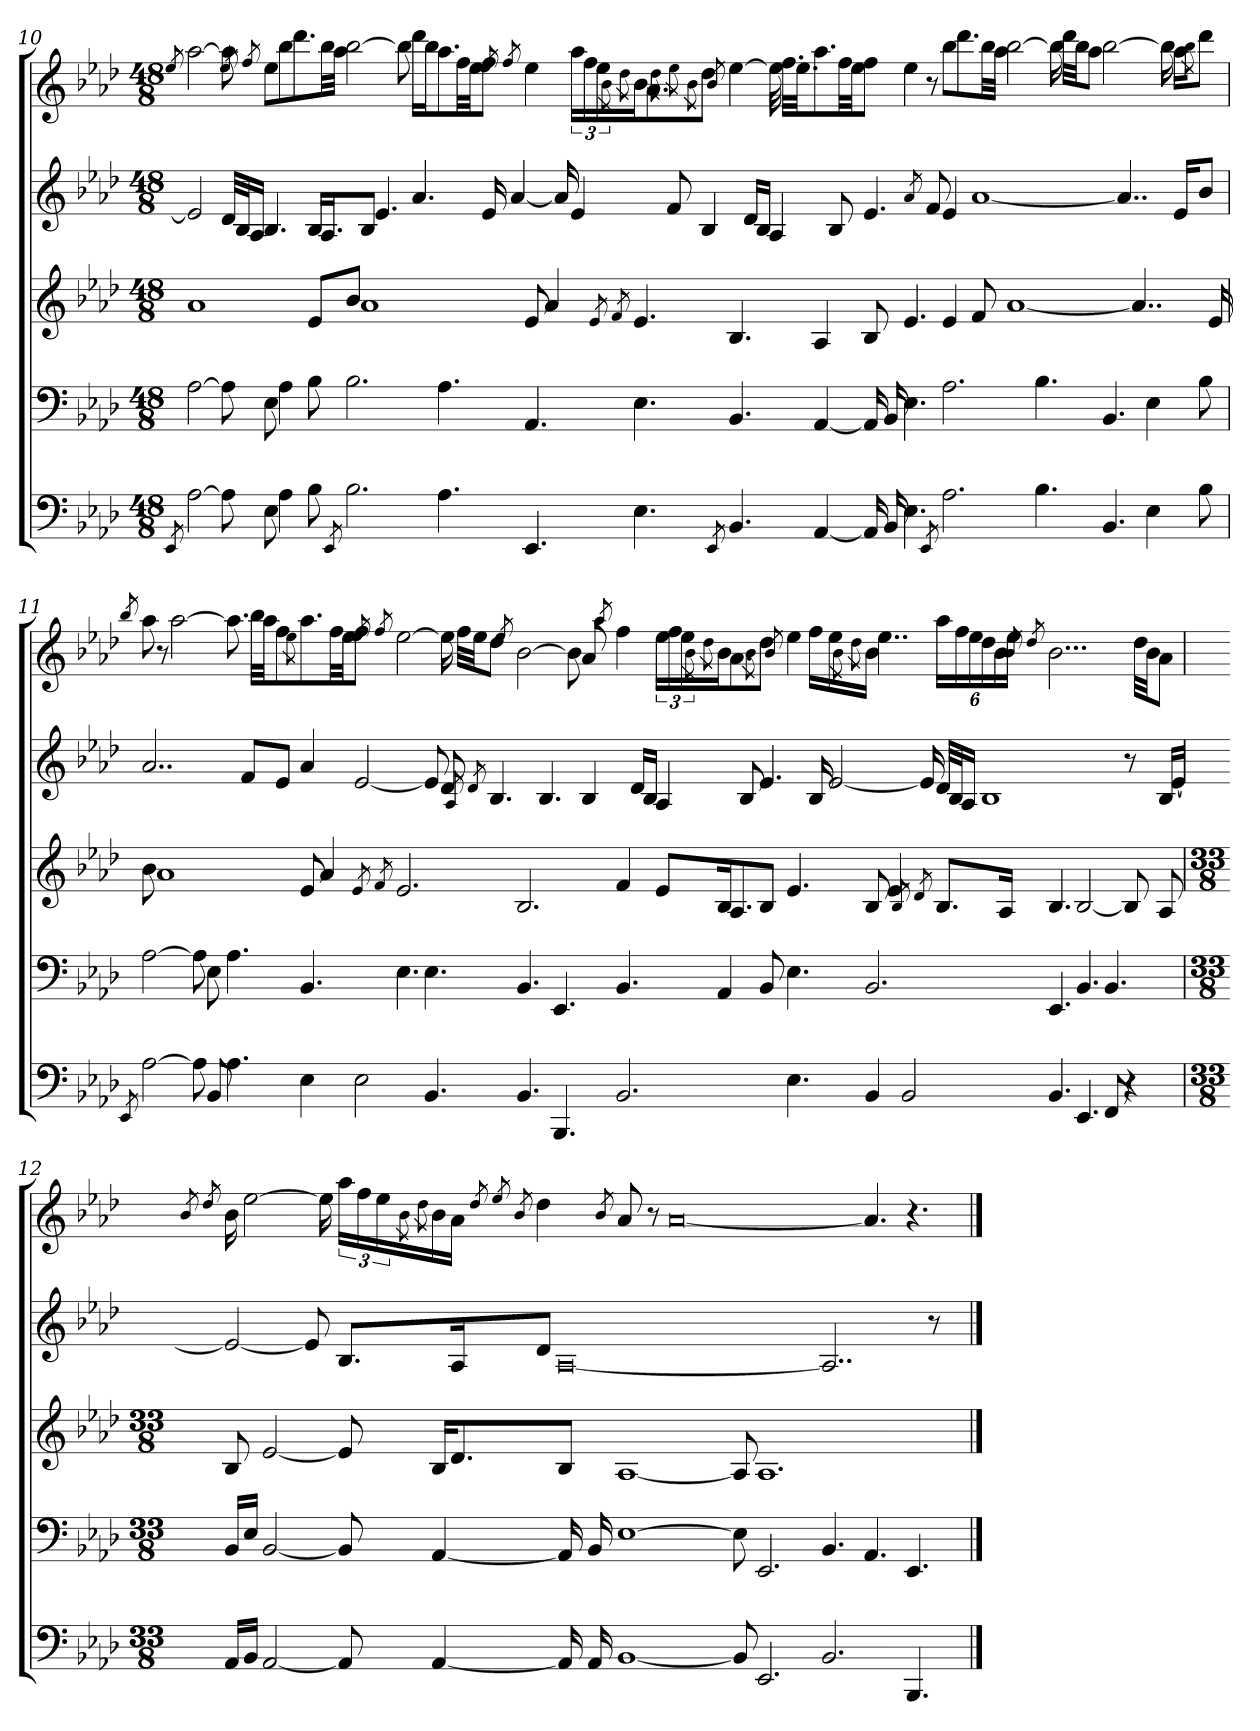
**kern	**kern	**kern	**kern	**kern
*part5	*part4	*part3	*part2	*part1
*staff5	*staff4	*staff3	*staff2	*staff1
*clefF4	*clefF4	*clefG2	*clefG2	*clefG2
*k[b-e-a-d-]	*k[b-e-a-d-]	*k[b-e-a-d-]	*k[b-e-a-d-]	*k[b-e-a-d-]
*M48/8	*M48/8	*M48/8	*M48/8	*M48/8
=10	=10	=10	=10	=10
8qEE-	.	.	.	8qee-
[2A-	[2A-	1a-	2e-]	[2aa-
8A-]	8A-]	.	32d-/LLL	8aa-]
.	.	.	32B-/J	.
.	.	.	16A-/JJ	.
.	.	.	.	8qee-
.	.	.	.	8qff
8E-	8E-	.	4.B-	8ee-\L
4A-	4A-	.	.	8bb-\
.	.	.	.	8.ddd-\
8B-	8B-	8e-/L	16B-/KL	.
.	.	.	8.A-/	32bb-\LL
.	.	.	.	32aa-\JJJ
8qEE-	.	.	.	.
2.B-	2.B-	8b-/J	.	[2bb-
.	.	1a-	8B-/J	.
.	.	.	4.e-	.
.	.	.	.	8bb-]
.	.	.	4.a-	16ddd-\LL
.	.	.	.	16bb-\J
4.A-	4.A-	.	.	8.aa-\
.	.	.	.	32ff\LL
.	.	.	.	32ee-\JJ
.	.	.	16e-	8ff\J
.	.	.	[4a-	.
.	.	.	.	8qee-
.	.	.	.	8qff
4.EE-	4.AA-	8e-	.	4ee-
.	.	4a-	.	.
.	.	.	16a-]	.
.	.	.	4e-	24aa-\LL
.	.	.	.	24ff\
.	.	.	.	24ee-\
.	.	8qe-	.	8qb-\
.	.	8qf	.	8qdd-\
4.E-	4.E-	4.e-	.	16b-\J
.	.	.	.	8.a-\
.	.	.	8f	.
.	.	.	.	8qdd-\
.	.	.	.	8qee-\
.	.	.	.	8qb-\
.	.	.	4B-	8dd-\J
8qEE-	.	.	.	8qb-
4.BB-	4.BB-	4.B-	.	[4ee-
.	.	.	16d-/LL	.
.	.	.	16B-/JJ	.
.	.	.	4A-	32ee-]
.	.	.	.	32.ff\LLL
.	.	.	.	32.ee-\JJ
[4AA-	[4AA-	4A-	.	8.aa-\
.	.	.	8B-	.
.	.	.	.	32ff\LL
.	.	.	.	32ee-\JJ
16AA-]	16AA-]	8B-	4.e-	8ff\J
16BB-	16BB-	.	.	.
4.E-	4.E-	4.e-	.	4ee-
.	.	.	8qa-	.
.	.	.	8f	8r
8qEE-	.	.	.	.
2.A-	2.A-	4e-	4e-	8bb-\L
.	.	.	.	8.ddd-\
.	.	8f	[1a-	.
.	.	.	.	32bb-\LL
.	.	.	.	32aa-\JJJ
.	.	[1a-	.	[2bb-
4.B-	4.B-	.	.	.
.	.	.	.	16bb-]
.	.	.	.	32ddd-\LLL
.	.	.	.	32bb-\JJ
.	.	.	.	8aa-\J
4.BB-	4.BB-	.	.	[2bb-
.	.	.	4..a-]	.
.	.	4..a-]	.	.
4E-	4E-	.	.	.
.	.	.	.	16bb-]
.	.	.	16e-/KL	16aa-\KL
.	.	.	.	8qbb-\
8B-	8B-	.	8b-/J	8ddd-\J
.	.	16e-	.	.
=11	=11	=11	=11	=11
8qEE-	.	.	.	8qbb-
[2A-	[2A-	8b-	2..a-	8aa-
.	.	1a-	.	8r
.	.	.	.	[2aa-
8A-]	8A-]	.	.	.
8BB-	8E-	.	.	.
4.A-	4.A-	.	.	8.aa-]
.	.	.	8f/L	.
.	.	.	.	32bb-\LLL
.	.	.	.	32aa-\JJ
.	.	.	8e-/J	8ff\
.	.	.	.	8qee-\
4E-	4.BB-	8e-	4a-	8.aa-\
.	.	4a-	.	.
.	.	.	.	32ff\LL
.	.	.	.	32ee-\JJ
2E-	.	.	[2e-	8ff\J
.	.	8qe-	.	8qee-
.	.	8qf	.	8qff
.	4.E-	2.e-	.	[2ee-
4.BB-	4.E-	.	8e-]	.
.	.	.	8d-	16ee-]
.	.	.	.	32ff\LLL
.	.	.	.	32ee-\JJ
.	.	.	8qA-	.
.	.	.	8qd-	.
.	.	.	4.B-	8dd-\J
.	.	.	.	8qee-
4.BB-	4.BB-	2.B-	.	[2b-
.	.	.	4.B-	.
4.BBB-	4.EE-	.	.	.
.	.	.	.	8b-]
.	.	.	4B-	8a-
.	.	.	.	8qaa-
2.BB-	4.BB-	4f	.	4ff
.	.	.	16d-/LL	.
.	.	.	16B-/JJ	.
.	.	8e-/L	4A-	24ee-\LL
.	.	.	.	24ff\
.	.	.	.	24ee-\
.	.	.	.	8qb-\
.	.	.	.	8qdd-\
.	4AA-	16B-/K	.	16b-\J
.	.	8.A-/	.	8.a-\
.	.	.	8B-	.
.	.	.	.	8qb-\
.	8BB-	8B-/J	4.e-	8dd-\J
.	.	.	.	8qb-
4.E-	4.E-	4.e-	.	4ee-
.	.	.	16B-	16ff\LL
.	.	.	[2e-	16ee-\
.	.	.	.	8qb-\
.	.	.	.	8qdd-\
4BB-	2.BB-	8B-	.	16b-\JJ
.	.	.	.	4..ee-
.	.	4.e-	.	.
2BB-	.	.	.	.
.	.	.	16e-]	.
.	.	8qB-	.	.
.	.	8qd-	.	.
.	.	8.B-/L	32d-/LLL	24aa-\LL
.	.	.	32B-/J	.
.	.	.	.	24ff\
.	.	.	16A-/JJ	.
.	.	.	.	24ee-\
.	.	.	1B-	24dd-\
.	.	.	.	24b-\
.	.	16A-/Jk	.	.
.	.	.	.	24ee-\JJ
.	.	.	.	8qb-
.	.	.	.	8qdd-
4.BB-	4.EE-	4.B-	.	2...b-
4.EE-	4.BB-	[2B-	.	.
8FF	4.BB-	.	.	.
4r	.	8B-]	8r	.
.	.	.	.	32dd-\LLL
.	.	.	.	32b-\JJ
.	.	8A-	16B-/LL	8a-\J
.	.	.	[16e-/JJ	.
=12	=12	=12	=12	=12
*M33/8	*M33/8	*M33/8	*	*
.	.	.	.	8qb-
.	.	.	.	8qdd-
16AA-/LL	16BB-/LL	8B-	2e-_	16b-
16BB-/JJ	16E-/JJ	.	.	[2ee-
[2AA-	[2BB-	[2e-	.	.
.	.	.	8e-]	.
.	.	.	.	16ee-]
8AA-]	8BB-]	8e-]	8.B-/L	24aa-\LL
.	.	.	.	24ff\
.	.	.	.	24ee-\
.	.	.	.	8qb-\
.	.	.	.	8qdd-\
[4AA-	[4AA-	16B-/KL	.	16b-\
.	.	8.d-/	16A-/K	16a-\JJ
.	.	.	.	8qdd-
.	.	.	.	8qee-
.	.	.	.	8qb-
.	.	.	8d-/J	4dd-
16AA-]	16AA-]	8B-/J	[0A-	.
16AA-	16BB-	.	.	.
.	.	.	.	8qb-
[1BB-	[1E-	[1A-	.	8a-
.	.	.	.	8r
.	.	.	.	[0a-
8BB-]	8E-]	8A-]	.	.
2.EE-	2.EE-	1.A-	.	.
2.BB-	4.BB-	.	2..A-]	.
.	4.AA-	.	.	4.a-]
4.BBB-	4.EE-	4.ryy	.	4.r
.	.	.	8r	.
.	.	.	8ryy	.
==	==	==	==	==
*-	*-	*-	*-	*-
